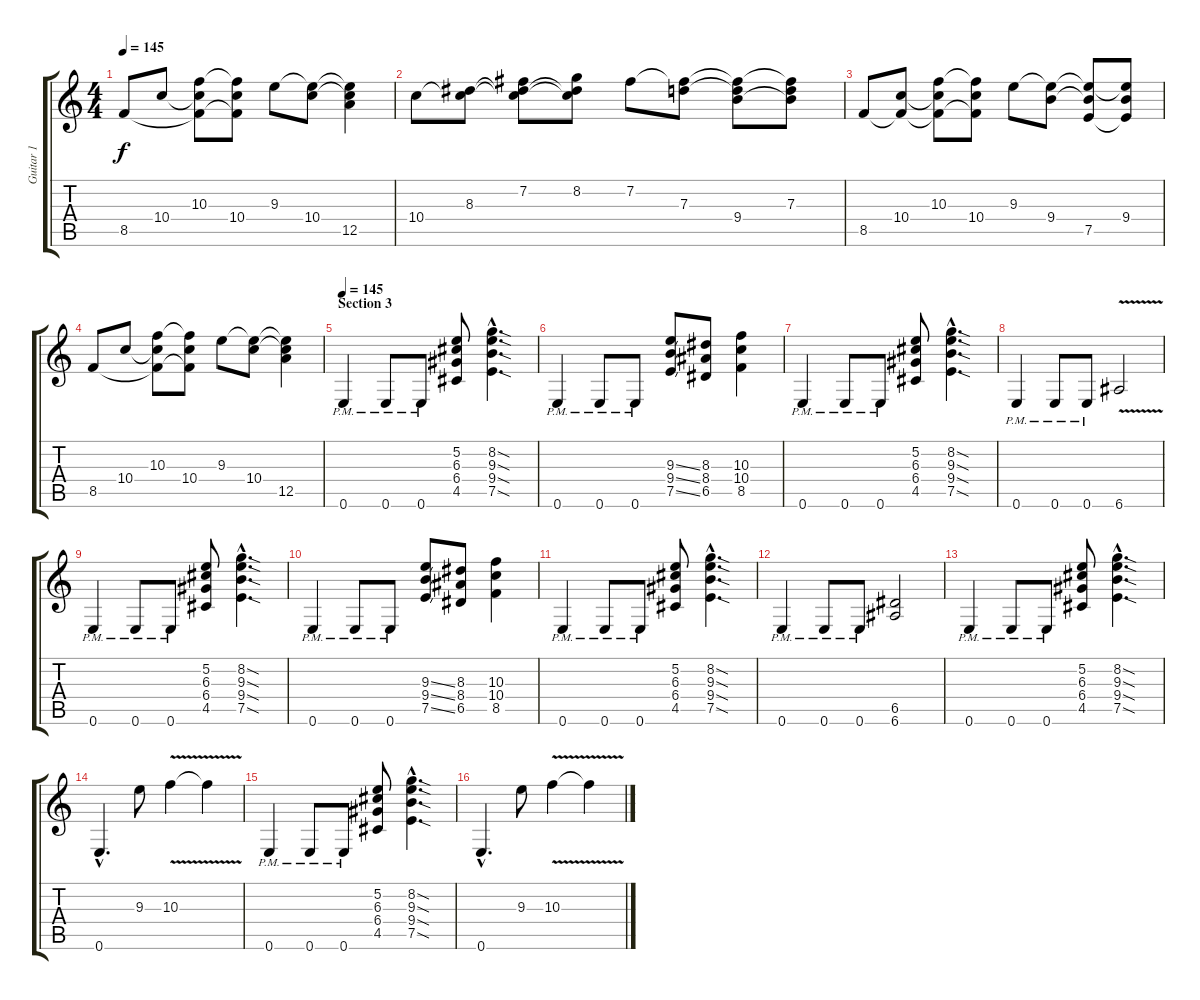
\track ("Guitar 1" "Guitar 1") {instrument distortionguitar}
\staff {score tabs}
\tuning (E4 B3 G3 D3 A2 E2) {hide}
\ts (4 4)
\tempo 145
\clef g2
\ks c
8.5.8{dy f} 10.4.8 (10.3 10.4{t} 8.5{t}).8 (10.3{t} 10.4 8.5{t}).8 9.3.8 (9.3{t} 10.4).8 (9.3{t} 10.4{t} 12.5).4 |
10.4.8 (8.3 10.4{t}).8 (7.2 8.3{t} 10.4{t}).8 (8.2 8.3{t} 10.4{t}).8 7.2.8 (7.2{t} 7.3).8 (7.2{t} 7.3{t} 9.4).8 (7.2{t} 7.3 9.4{t}).8 |
8.5.8 (10.4 8.5{t}).8 (10.3 10.4{t} 8.5{t}).8 (10.3{t} 10.4 8.5{t}).8 9.3.8 (9.3{t} 9.4).8 (9.3{t} 9.4{t} 7.5).8 (9.3{t} 9.4 7.5{t}).8 |
8.5.8 10.4.8 (10.3 10.4{t} 8.5{t}).8 (10.3{t} 10.4 8.5{t}).8 9.3.8 (9.3{t} 10.4).8 (9.3{t} 10.4{t} 12.5).4 |
\section ("" "Section 3")
\tempo 145
0.6{pm}.4 0.6{pm}.8 0.6{pm}.8 (5.2 6.3 6.4 4.5).8 (8.2{sod hac} 9.3{sod hac} 9.4{sod hac} 7.5{sod hac}).4{d} |
0.6{pm}.4 0.6{pm}.8 0.6{pm}.8 (9.3{ss} 9.4{ss} 7.5{ss}).8 (8.3 8.4 6.5).8 (10.3 10.4 8.5).4 |
0.6{pm}.4 0.6{pm}.8 0.6{pm}.8 (5.2 6.3 6.4 4.5).8 (8.2{sod hac} 9.3{sod hac} 9.4{sod hac} 7.5{sod hac}).4{d} |
0.6{pm}.4 0.6{pm}.8 0.6{pm}.8 6.6{v}.2 |
0.6{pm}.4 0.6{pm}.8 0.6{pm}.8 (5.2 6.3 6.4 4.5).8 (8.2{sod hac} 9.3{sod hac} 9.4{sod hac} 7.5{sod hac}).4{d} |
0.6{pm}.4 0.6{pm}.8 0.6{pm}.8 (9.3{ss} 9.4{ss} 7.5{ss}).8 (8.3 8.4 6.5).8 (10.3 10.4 8.5).4 |
0.6{pm}.4 0.6{pm}.8 0.6{pm}.8 (5.2 6.3 6.4 4.5).8 (8.2{sod hac} 9.3{sod hac} 9.4{sod hac} 7.5{sod hac}).4{d} |
0.6{pm}.4 0.6{pm}.8 0.6{pm}.8 (6.5 6.6).2 |
0.6{pm}.4 0.6{pm}.8 0.6{pm}.8 (5.2 6.3 6.4 4.5).8 (8.2{sod hac} 9.3{sod hac} 9.4{sod hac} 7.5{sod hac}).4{d} |
0.6{hac}.4{d} 9.3.8 10.3{v}.4 10.3{t}.4 |
0.6{pm}.4 0.6{pm}.8 0.6{pm}.8 (5.2 6.3 6.4 4.5).8 (8.2{sod hac} 9.3{sod hac} 9.4{sod hac} 7.5{sod hac}).4{d} |
0.6{hac}.4{d} 9.3.8 10.3{v}.4 10.3{t}.4
